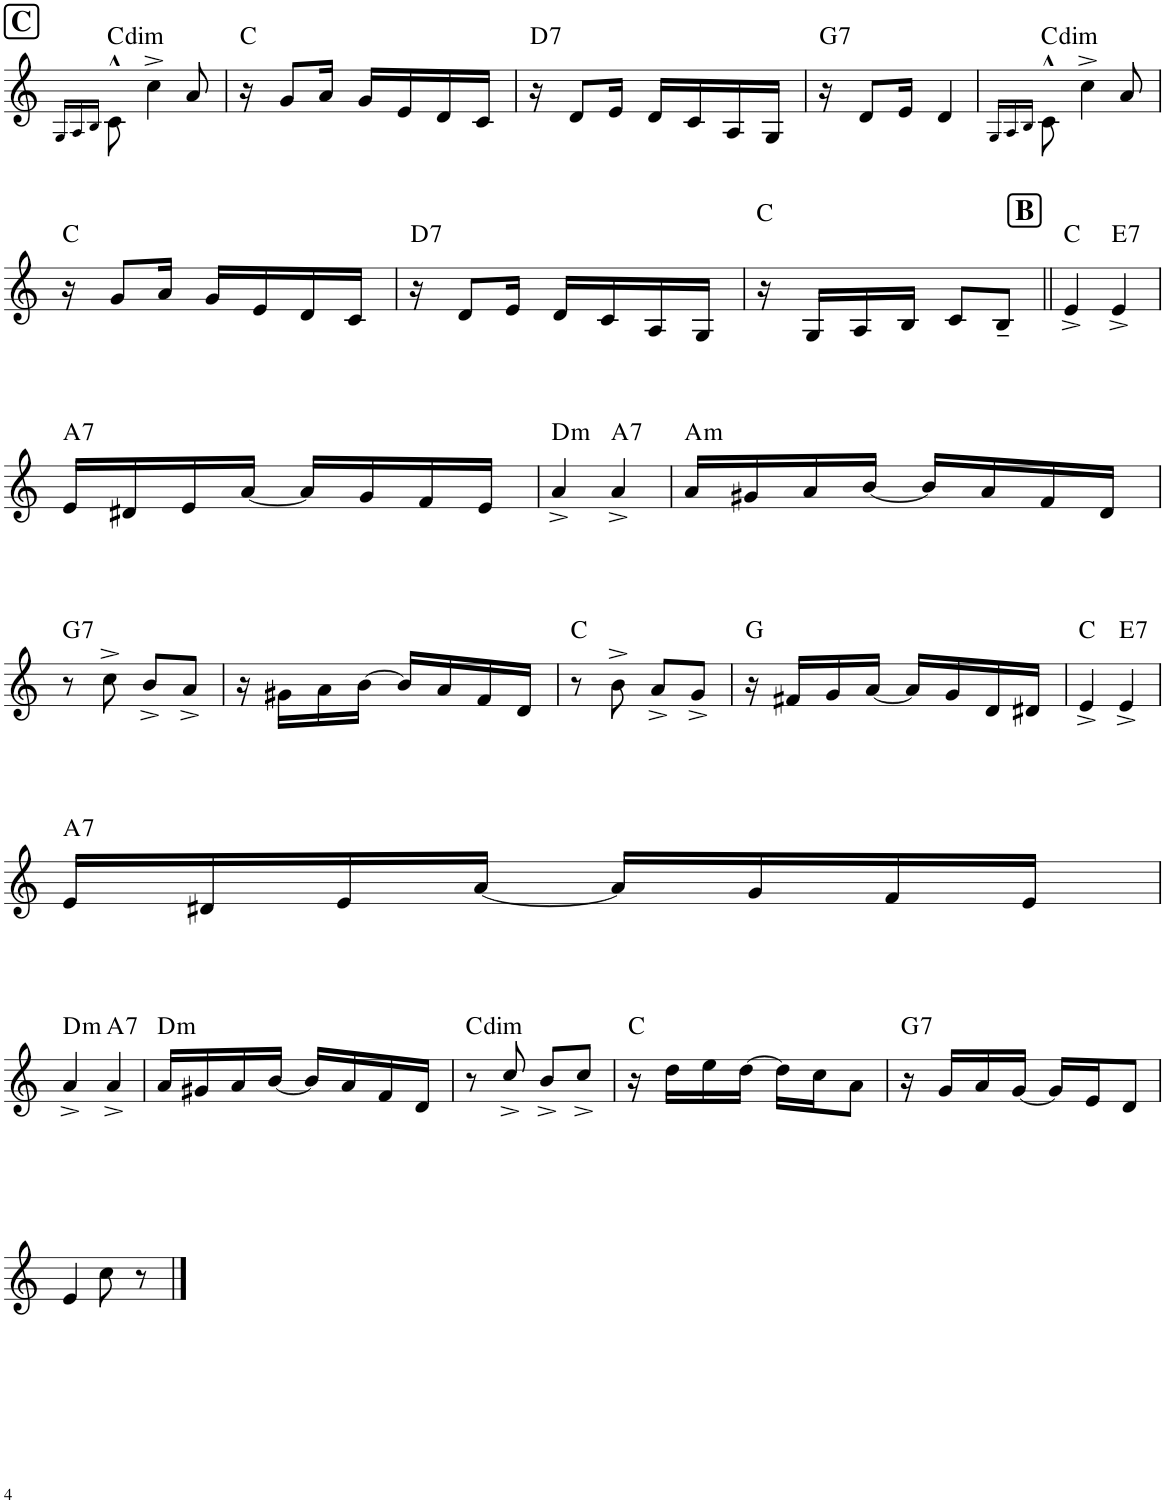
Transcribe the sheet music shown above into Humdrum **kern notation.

**kern	**harte
*part1	*part1
*staff1	*
*I"Mandolin	*
!!LO:PB:g=z
*clefG2	*
*k[]	*
*M2/4	*
!!LO:REH:place=s1:a:B:cj:fs=14:t=C
=80	=80
16qG/LL	.
16qA/	.
16qB/JJ	.
!	!LO:H:kt=dim
8c^^\	C:dim
4cc^\	.
8a/	.
=81	=81
16r	C:maj
8g/L	.
16a/Jk	.
16g/LL	.
16e/	.
16d/	.
16c/JJ	.
=82	=82
!	!LO:H:kt=7
16r	D:7
8d/L	.
16e/Jk	.
16d/LL	.
16c/	.
16A/	.
16G/JJ	.
=83	=83
!	!LO:H:kt=7
16r	G:7
8d/L	.
16e/Jk	.
4d/	.
=84	=84
16qG/LL	.
16qA/	.
16qB/JJ	.
!	!LO:H:kt=dim
8c^^\	C:dim
4cc^\	.
8a/	.
!!LO:LB:g=z
=85	=85
16r	C:maj
8g/L	.
16a/Jk	.
16g/LL	.
16e/	.
16d/	.
16c/JJ	.
=86	=86
!	!LO:H:kt=7
16r	D:7
8d/L	.
16e/Jk	.
16d/LL	.
16c/	.
16A/	.
16G/JJ	.
=87	=87
16r	C:maj
16G/LL	.
16A/	.
16B/JJ	.
8c/L	.
8B~/J	.
!!LO:REH:place=s1:a:B:cj:fs=14:t=B
=88||	=88||
4e^/	C:maj
!	!LO:H:kt=7
4e^/	E:7
!!LO:LB:g=z
=89	=89
!	!LO:H:kt=7
16e/LL	A:7
16d#X/	.
16e/	.
[16a/JJ	.
16a/LL]	.
16g/	.
16f/	.
16e/JJ	.
=90	=90
!	!LO:H:kt=m
4a^/	D:min
!	!LO:H:kt=7
4a^/	A:7
=91	=91
!	!LO:H:kt=m
16a/LL	A:min
16g#X/	.
16a/	.
[16b/JJ	.
16b/LL]	.
16a/	.
16f/	.
16d/JJ	.
!!LO:LB:g=z
=92	=92
!	!LO:H:kt=7
8r	G:7
8cc^\	.
8b^/L	.
8a^/J	.
=93	=93
16r	.
16g#X\LL	.
16a\	.
[16b\JJ	.
16b/LL]	.
16a/	.
16f/	.
16d/JJ	.
=94	=94
8r	C:maj
8b^\	.
8a^/L	.
8g^/J	.
=95	=95
16r	G:maj
16f#X/LL	.
16g/	.
[16a/JJ	.
16a/LL]	.
16g/	.
16d/	.
16d#X/JJ	.
=96	=96
4e^/	C:maj
!	!LO:H:kt=7
4e^/	E:7
!!LO:LB:g=z
=97	=97
!	!LO:H:kt=7
16e/LL	A:7
16d#X/	.
16e/	.
[16a/JJ	.
16a/LL]	.
16g/	.
16f/	.
16e/JJ	.
!!LO:LB:g=z
=98	=98
!	!LO:H:kt=m
4a^/	D:min
!	!LO:H:kt=7
4a^/	A:7
=99	=99
!	!LO:H:kt=m
16a/LL	D:min
16g#X/	.
16a/	.
[16b/JJ	.
16b/LL]	.
16a/	.
16f/	.
16d/JJ	.
=100	=100
!	!LO:H:kt=dim
8r	C:dim
8cc^/	.
8b^/L	.
8cc^/J	.
=101	=101
16r	C:maj
16dd\LL	.
16ee\	.
[16dd\JJ	.
16dd\LL]	.
16cc\J	.
8a\J	.
=102	=102
!	!LO:H:kt=7
16r	G:7
16g/LL	.
16a/	.
[16g/JJ	.
16g/LL]	.
16e/J	.
8d/J	.
!!LO:LB:g=z
=103	=103
4e/	.
8cc\	.
8r	.
==	==
*-	*-
